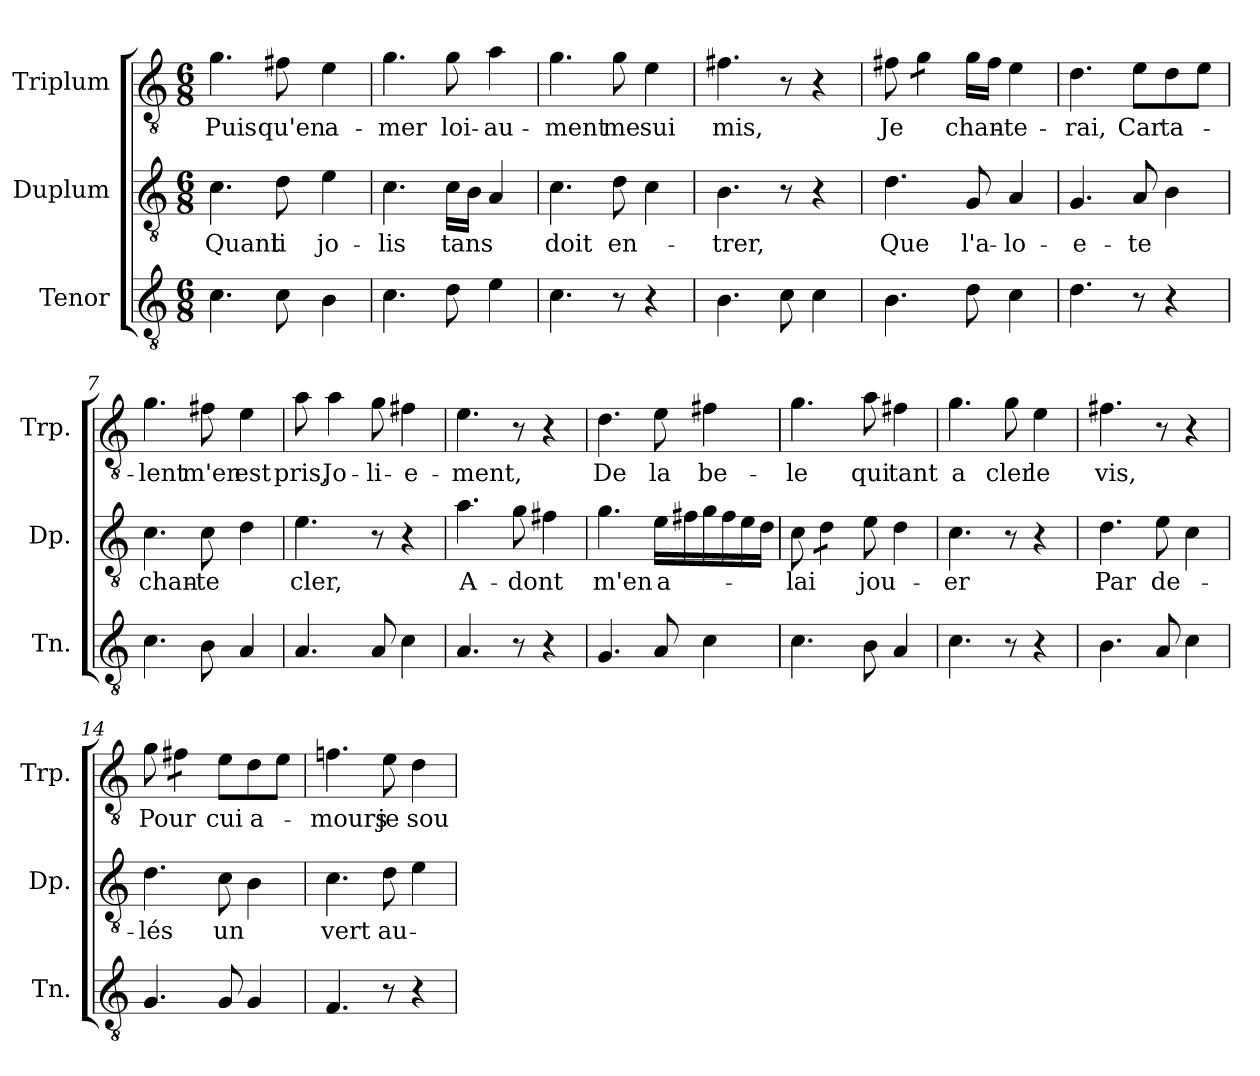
**kern	**kern	**text	**kern	**text
*part3	*part2	*part2	*part1	*part1
*staff3	*staff2	*staff2	*staff1	*staff1
*I"Tenor	*I"Duplum	*	*I"Triplum	*
*I'Tn.	*I'Dp.	*	*I'Trp.	*
*clefGv2	*clefGv2	*	*clefGv2	*
*k[]	*k[]	*	*k[]	*
*M6/8	*M6/8	*	*M6/8	*
=1	=1	=1	=1	=1
!	!	!LO:LY:b	!	!LO:LY:b
4.c\	4.c\	Quant	4.g\	Puis
!	!	!LO:LY:b	!	!LO:LY:b
8c\	8d\	li	8f#X\	qu'en
!	!	!LO:LY:b	!	!LO:LY:b
4B\	4e\	jo-	4e\	a-
=2	=2	=2	=2	=2
!	!	!LO:LY:b	!	!LO:LY:b
4.c\	4.c\	-lis	4.g\	-mer
!	!	!LO:LY:b	!	!LO:LY:b
8d\	16c\LL	tans	8g\	loi-
.	16B\JJ	.	.	.
!	!	!	!	!LO:LY:b
4e\	4A/	.	4a\	-au-
=3	=3	=3	=3	=3
!	!	!LO:LY:b	!	!LO:LY:b
4.c\	4.c\	doit	4.g\	-ment
!	!	!LO:LY:b	!	!LO:LY:b
8r	8d\	en-	8g\	me
!	!	!	!	!LO:LY:b
4r	4c\	.	4e\	sui
=4	=4	=4	=4	=4
!	!	!LO:LY:b	!	!LO:LY:b
4.B\	4.B\	-trer,	4.f#X\	mis,
8c\	8r	.	8r	.
4c\	4r	.	4r	.
=5	=5	=5	=5	=5
!	!	!LO:LY:b	!	!LO:LY:b
4.B\	4.d\	Que	8f#X\	Je
*	*	*	*tremolo	*
.	.	.	8g\L	.
.	.	.	8g\J	.
*	*	*	*Xtremolo	*
!	!	!LO:LY:b	!	!LO:LY:b
8d\	8G/	l'a-	16g\LL	chan-
.	.	.	16f#\JJ	.
!	!	!LO:LY:b	!	!LO:LY:b
4c\	4A/	-lo-	4e\	-te-
=6	=6	=6	=6	=6
!	!	!LO:LY:b	!	!LO:LY:b
4.d\	4.G/	-e-	4.d\	-rai,
!	!	!LO:LY:b	!	!LO:LY:b
8r	8A/	-te	8e\L	Car
!	!	!	!	!LO:LY:b
4r	4B\	.	8d\	ta-
.	.	.	8e\J	.
=7	=7	=7	=7	=7
!	!	!LO:LY:b	!	!LO:LY:b
4.c\	4.c\	chan-	4.g\	-lent
!	!	!LO:LY:b	!	!LO:LY:b
8B\	8c\	-te	8f#X\	m'en
!	!	!	!	!LO:LY:b
4A/	4d\	.	4e\	est
!!LO:LB:g=z
=8	=8	=8	=8	=8
!	!	!LO:LY:b	!	!LO:LY:b
4.A/	4.e\	cler,	8a\	pris,
!	!	!	!	!LO:LY:b
.	.	.	4a\	Jo-
!	!	!	!	!LO:LY:b
8A/	8r	.	8g\	-li-
!	!	!	!	!LO:LY:b
4c\	4r	.	4f#X\	-e-
=9	=9	=9	=9	=9
!	!	!LO:LY:b	!	!LO:LY:b
4.A/	4.a\	A-	4.e\	-ment,
!	!	!LO:LY:b	!	!
8r	8g\	-dont	8r	.
4r	4f#i\	.	4r	.
=10	=10	=10	=10	=10
!	!	!LO:LY:b	!	!LO:LY:b
4.G/	4.g\	m'en	4.d\	De
!	!	!LO:LY:b	!	!LO:LY:b
8A/	16e\LL	a-	8e\	la
.	16f#X\	.	.	.
!	!	!	!	!LO:LY:b
4c\	16g\	.	4f#X\	be-
.	16f#\	.	.	.
.	16e\	.	.	.
.	16d\JJ	.	.	.
=11	=11	=11	=11	=11
!	!	!LO:LY:b	!	!LO:LY:b
4.c\	8c\	-lai	4.g\	-le
*	*tremolo	*	*	*
.	8d\L	.	.	.
.	8d\J	.	.	.
*	*Xtremolo	*	*	*
!	!	!LO:LY:b	!	!LO:LY:b
8B\	8e\	jou-	8a\	qui
!	!	!	!	!LO:LY:b
4A/	4d\	.	4f#X\	tant
=12	=12	=12	=12	=12
!	!	!LO:LY:b	!	!LO:LY:b
4.c\	4.c\	-er	4.g\	a
!	!	!	!	!LO:LY:b
8r	8r	.	8g\	cler
!	!	!	!	!LO:LY:b
4r	4r	.	4e\	le
=13	=13	=13	=13	=13
!	!	!LO:LY:b	!	!LO:LY:b
4.B\	4.d\	Par	4.f#X\	vis,
!	!	!LO:LY:b	!	!
8A/	8e\	de-	8r	.
4c\	4c\	.	4r	.
=14	=14	=14	=14	=14
!	!	!LO:LY:b	!	!LO:LY:b
4.G/	4.d\	-lés	8g\	Pour
*	*	*	*tremolo	*
.	.	.	8f#X\L	.
.	.	.	8f#X\J	.
*	*	*	*Xtremolo	*
!	!	!LO:LY:b	!	!LO:LY:b
8G/	8c\	un	8e\L	cui
!	!	!	!	!LO:LY:b
4G/	4B\	.	8d\	a-
.	.	.	8e\J	.
!!LO:LB:g=z
=15	=15	=15	=15	=15
!	!	!LO:LY:b	!	!LO:LY:b
4.F/	4.c\	vert	4.fn\	-mours
!	!	!LO:LY:b	!	!LO:LY:b
8r	8d\	au-	8e\	je
!	!	!	!	!LO:LY:b
4r	4e\	.	4d\	sou-
=	=	=	=	=
*-	*-	*-	*-	*-
